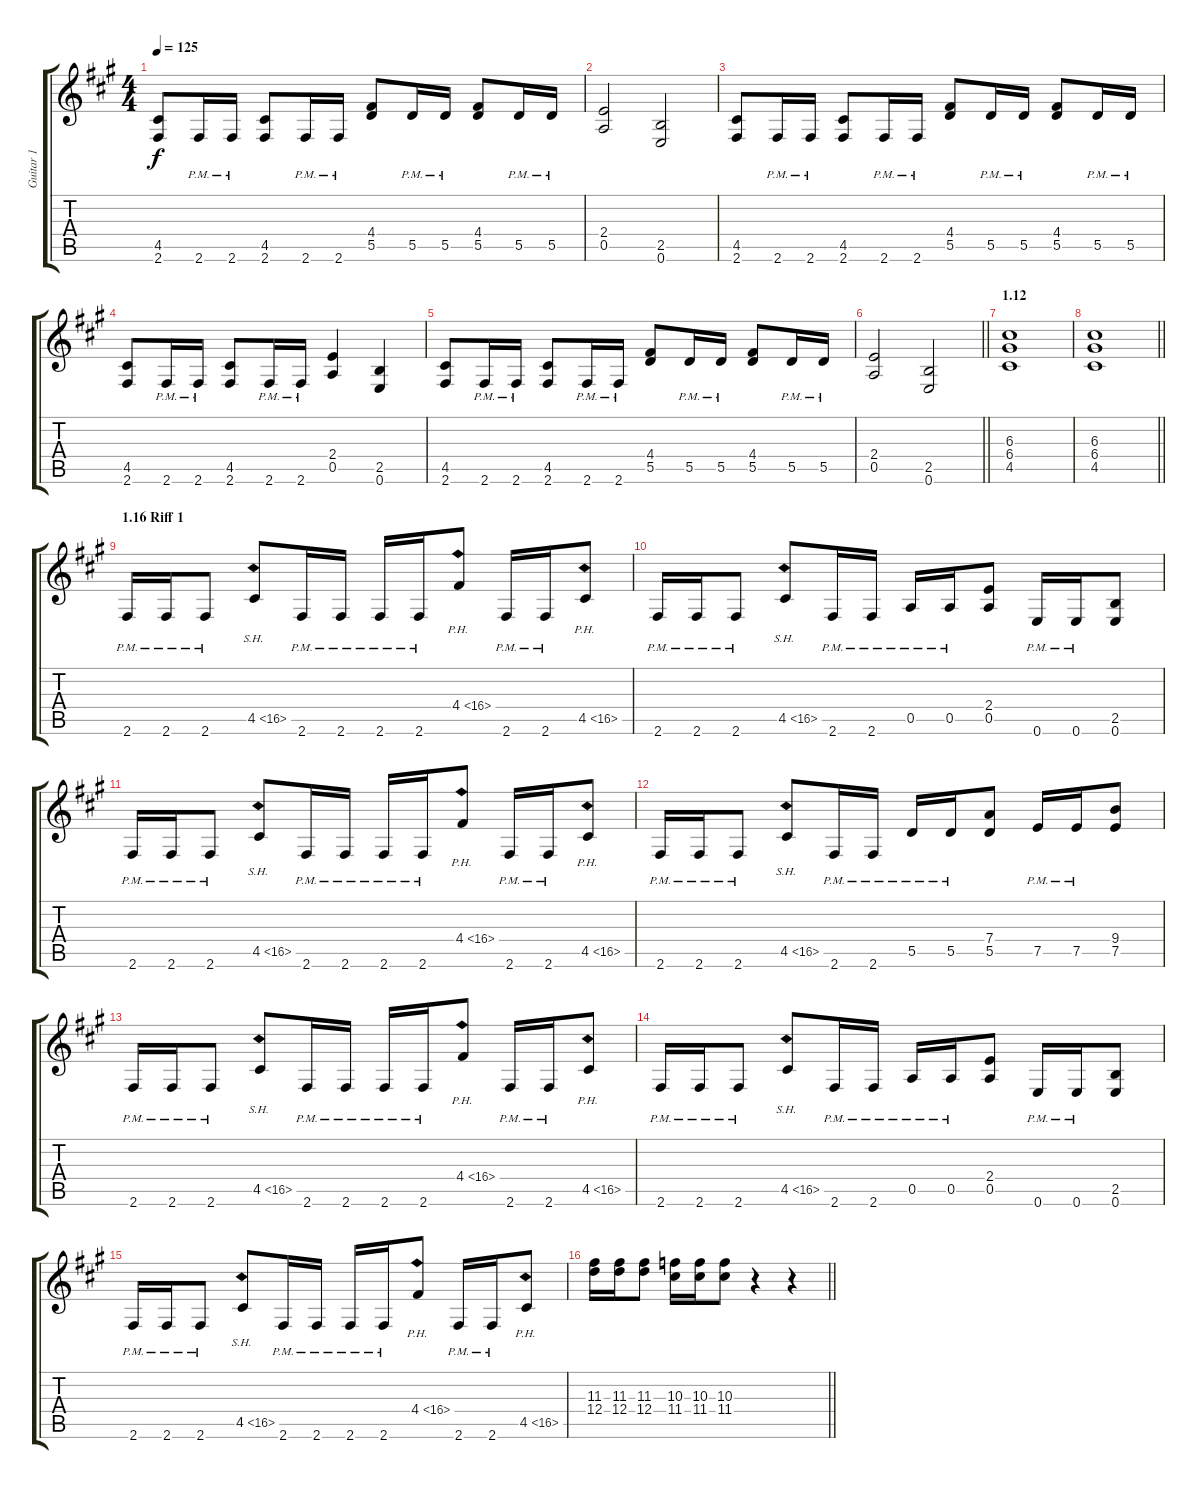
\track ("Guitar 1" "Guitar 1") {instrument distortionguitar}
\staff {score tabs}
\tuning (E4 B3 G3 D3 A2 E2) {hide}
\ts (4 4)
\tempo 125
\clef g2
\ks f#minor
(4.5 2.6).8{dy f} 2.6{pm}.16 2.6{pm}.16 (4.5 2.6).8 2.6{pm}.16 2.6{pm}.16 (4.4 5.5).8 5.5{pm}.16 5.5{pm}.16 (4.4 5.5).8 5.5{pm}.16 5.5{pm}.16 |
(2.4 0.5).2 (2.5 0.6).2 |
(4.5 2.6).8 2.6{pm}.16 2.6{pm}.16 (4.5 2.6).8 2.6{pm}.16 2.6{pm}.16 (4.4 5.5).8 5.5{pm}.16 5.5{pm}.16 (4.4 5.5).8 5.5{pm}.16 5.5{pm}.16 |
(4.5 2.6).8 2.6{pm}.16 2.6{pm}.16 (4.5 2.6).8 2.6{pm}.16 2.6{pm}.16 (2.4 0.5).4 (2.5 0.6).4 |
(4.5 2.6).8 2.6{pm}.16 2.6{pm}.16 (4.5 2.6).8 2.6{pm}.16 2.6{pm}.16 (4.4 5.5).8 5.5{pm}.16 5.5{pm}.16 (4.4 5.5).8 5.5{pm}.16 5.5{pm}.16 |
\barLineRight lightlight
(2.4 0.5).2 (2.5 0.6).2 |
\section ("" "1.12")
(6.3 6.4 4.5).1 |
\barLineRight lightlight
(6.3 6.4 4.5).1 |
\section ("" "1.16 Riff 1")
2.6{pm}.16 2.6{pm}.16 2.6{pm}.8 4.5{sh 12}.8 2.6{pm}.16 2.6{pm}.16 2.6{pm}.16 2.6{pm}.16 4.4{ph 12}.8 2.6{pm}.16 2.6{pm}.16 4.5{ph 12}.8 |
2.6{pm}.16 2.6{pm}.16 2.6{pm}.8 4.5{sh 12}.8 2.6{pm}.16 2.6{pm}.16 0.5{pm}.16 0.5{pm}.16 (2.4 0.5).8 0.6{pm}.16 0.6{pm}.16 (2.5 0.6).8 |
2.6{pm}.16 2.6{pm}.16 2.6{pm}.8 4.5{sh 12}.8 2.6{pm}.16 2.6{pm}.16 2.6{pm}.16 2.6{pm}.16 4.4{ph 12}.8 2.6{pm}.16 2.6{pm}.16 4.5{ph 12}.8 |
2.6{pm}.16 2.6{pm}.16 2.6{pm}.8 4.5{sh 12}.8 2.6{pm}.16 2.6{pm}.16 5.5{pm}.16 5.5{pm}.16 (7.4 5.5).8 7.5{pm}.16 7.5{pm}.16 (9.4 7.5).8 |
2.6{pm}.16 2.6{pm}.16 2.6{pm}.8 4.5{sh 12}.8 2.6{pm}.16 2.6{pm}.16 2.6{pm}.16 2.6{pm}.16 4.4{ph 12}.8 2.6{pm}.16 2.6{pm}.16 4.5{ph 12}.8 |
2.6{pm}.16 2.6{pm}.16 2.6{pm}.8 4.5{sh 12}.8 2.6{pm}.16 2.6{pm}.16 0.5{pm}.16 0.5{pm}.16 (2.4 0.5).8 0.6{pm}.16 0.6{pm}.16 (2.5 0.6).8 |
2.6{pm}.16 2.6{pm}.16 2.6{pm}.8 4.5{sh 12}.8 2.6{pm}.16 2.6{pm}.16 2.6{pm}.16 2.6{pm}.16 4.4{ph 12}.8 2.6{pm}.16 2.6{pm}.16 4.5{ph 12}.8 |
\barLineRight lightlight
(11.3 12.4).16 (11.3 12.4).16 (11.3 12.4).8 (10.3 11.4).16 (10.3 11.4).16 (10.3 11.4).8 r.4 r.4
